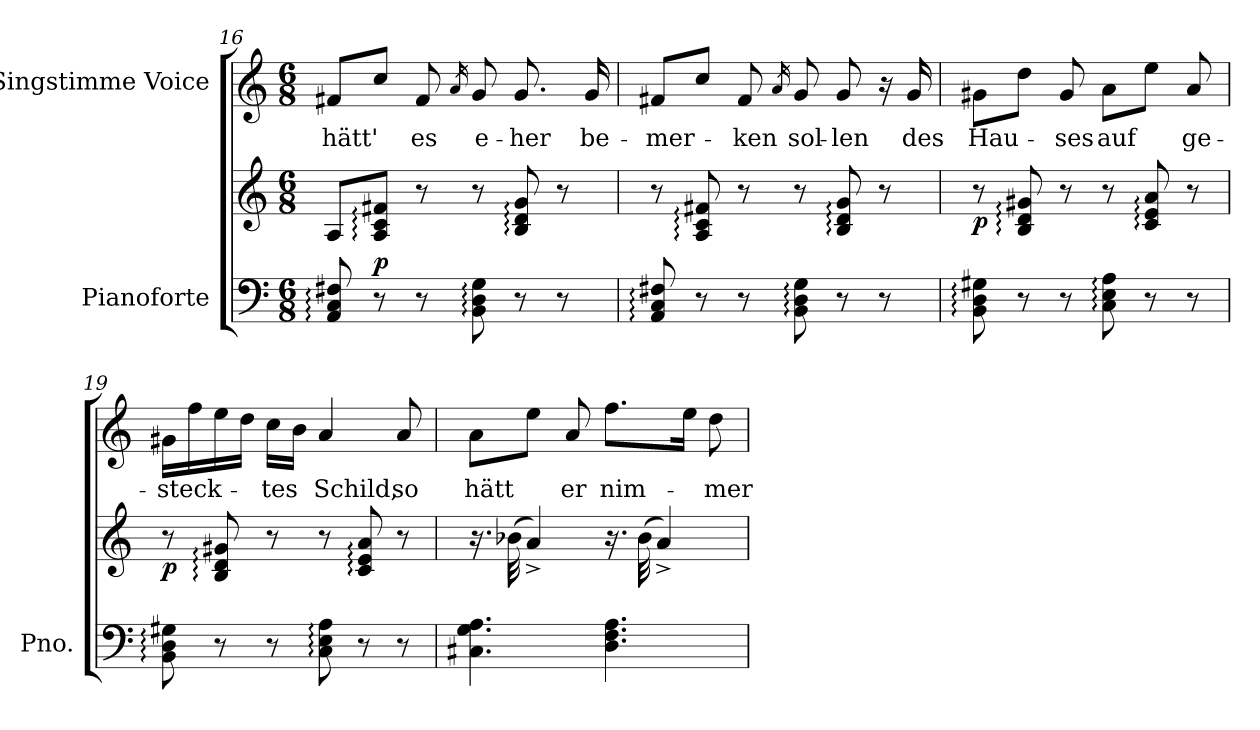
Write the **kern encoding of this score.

**kern	**kern	**dynam	**kern	**text
*part2	*part2	*part2	*part1	*part1
*staff3	*staff2	*staff2/3	*staff1	*staff1
*I"Pianoforte	*	*	*I"Singstimme Voice	*
*I'Pno.	*	*	*	*
!!LO:LB:g=z
*clefF4	*clefG2	*	*clefG2	*
*k[]	*k[]	*	*k[]	*
*M6/8	*M6/8	*	*M6/8	*
=16	=16	=16	=16	=16
!	!	!	!	!LO:LY:b
8AA/: 8C/: 8F#X/:	8A/L	.	8f#X/L	hätt'
!	!	!LO:DY:a=2	!	!
8r	8A/: 8c/: 8f#X/:J	p	8cc/J	.
!	!	!	!	!LO:LY:b
8r	8r	.	8f#/	es
.	.	.	16qa/	.
!	!	!	!	!LO:LY:b
8BB\: 8D\: 8G\:	8r	.	8g/	e-
!	!	!	!	!LO:LY:b
8r	8B/: 8d/: 8g/:	.	8.g/	-her
8r	8r	.	.	.
!	!	!	!	!LO:LY:b
.	.	.	16g/	be-
=17	=17	=17	=17	=17
!	!	!	!	!LO:LY:b
8AA/: 8C/: 8F#X/:	8r	.	8f#X/L	-mer-
8r	8A/: 8c/: 8f#X/:	.	8cc/J	.
!	!	!	!	!LO:LY:b
8r	8r	.	8f#/	-ken
.	.	.	16qa/	.
!	!	!	!	!LO:LY:b
8BB\: 8D\: 8G\:	8r	.	8g/	sol-
!	!	!	!	!LO:LY:b
8r	8B/: 8d/: 8g/:	.	8g/	-len
8r	8r	.	16r	.
!	!	!	!	!LO:LY:b
.	.	.	16g/	des
=18	=18	=18	=18	=18
!	!	!LO:DY:b	!	!LO:LY:b
8BB\: 8D\: 8G#X\:	8r	p	8g#X\L	Hau-
8r	8B/: 8d/: 8g#X/:	.	8dd\J	.
!	!	!	!	!LO:LY:b
8r	8r	.	8g#/	-ses
!	!	!	!	!LO:LY:b
8C\: 8E\: 8A\:	8r	.	8a\L	auf
8r	8c/: 8e/: 8a/:	.	8ee\J	.
!	!	!	!	!LO:LY:b
8r	8r	.	8a/	ge--
=19	=19	=19	=19	=19
!	!	!LO:DY:b	!	!LO:LY:b
8BB\: 8D\: 8G#X\:	8r	p	16g#X\LL	-steck-
.	.	.	16ff\	.
8r	8B/: 8d/: 8g#X/:	.	16ee\	.
.	.	.	16dd\JJ	.
!	!	!	!	!LO:LY:b
8r	8r	.	16cc\LL	-tes
.	.	.	16b\JJ	.
!	!	!	!	!LO:LY:b
8C\: 8E\: 8A\:	8r	.	4a/	Schild,
8r	8c/: 8e/: 8a/:	.	.	.
!	!	!	!	!LO:LY:b
8r	8r	.	8a/	so
!!LO:PB:g=z
=20	=20	=20	=20	=20
!	!	!	!	!LO:LY:b
4.C#X\ 4.G\ 4.A\	16.r	.	8a\L	hätt
.	(32b-X\	.	.	.
.	4a^/)	.	8ee\J	.
!	!	!	!	!LO:LY:b
.	.	.	8a/	er
!	!	!	!	!LO:LY:b
4.D\ 4.F\ 4.A\	16.r	.	8.ff\L	nim-
.	(32b-\	.	.	.
.	4a^/)	.	.	.
.	.	.	16ee\Jk	.
!	!	!	!	!LO:LY:b
.	.	.	8dd\	-mer
=	=	=	=	=
*-	*-	*-	*-	*-
